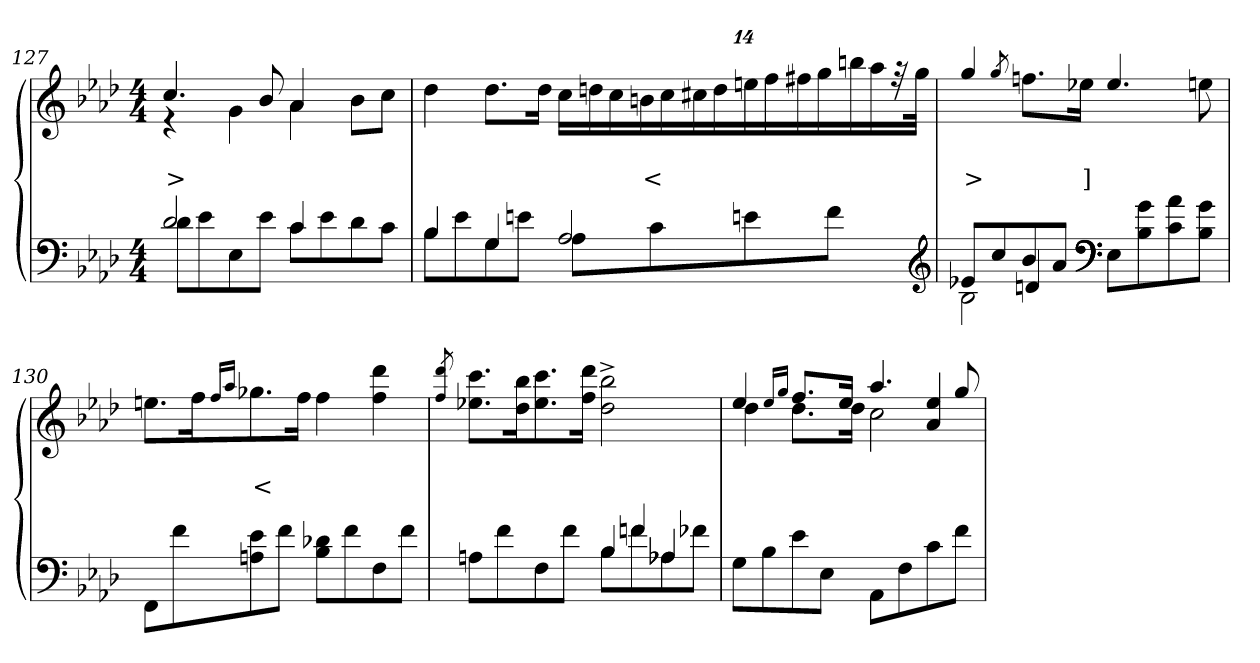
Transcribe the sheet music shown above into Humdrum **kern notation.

**kern	**kern	**text	**text
*part2	*part1	*part1	*part1
*staff2	*staff1	*staff1	*staff1
*clefF4	*clefG2	*	*
*k[b-e-a-d-]	*k[b-e-a-d-]	*	*
*M4/4	*M4/4	*	*
=127	=127	=127	=127
*^	*^	*	*
2d-	8d-L	4.cc	4r	.	>
.	8e-	.	.	.	.
.	8E-	.	4g	.	.
.	8e-J	8b-	.	.	.
4c	8cL	4a-	4a-	.	.
.	8e-	.	.	.	.
4ryy	8d-	4ryy	8b-L	.	.
.	8cJ	.	8ccJ	.	.
*	*	*v	*v	*	*
=128	=128	=128	=128	=128
4B-	8B-L	4dd-	.	.
.	8e-	.	.	.
4G	8G	8.dd-L	.	.
.	8enJ	.	.	.
.	.	16dd-Jk	.	.
2A-	8A-L	28ccLL	.	.
.	.	28ddn	.	.
.	.	28cc	.	.
.	.	28bn	.	<
.	8c	.	.	.
.	.	28cc	.	.
.	.	28cc#X	.	.
.	.	28dd	.	.
.	8en	28een	.	.
.	.	28ff	.	.
.	.	28ff#X	.	.
.	.	28gg	.	.
.	8fJ	.	.	.
.	.	28bbn	.	.
.	.	28aa-	.	.
.	.	56r	.	.
.	.	56ggJJk	.	.
*v	*v	*	*	*
*clefG2	*	*	*
=129	=129	=129	=129
*^	*	*	*
*	*^	*	*	*
8e-XL	2B-	4ryy	4gg/	.	>
8cc	.	.	.	.	.
.	.	.	8qgg/	.	.
8b-	.	4dn	8.ffnL	.	.
8a-J	.	.	.	.	.
.	.	.	16ee-XJk	.	]
*clefF4	*	*	*	*	*
8E-L	2ryy	2ryy	4.ee-/	.	.
8g 8B-	.	.	.	.	.
8a- 8c	.	.	.	.	.
8g 8B-J	.	.	8een	.	.
*v	*v	*v	*	*	*
=130	=130	=130	=130
8FF/L	8.eenL	.	.
8f\	.	.	.
.	16ff	.	.
.	16qqff/L	.	.
.	16qqaa-/J	.	.
8e-\ 8An\	8.gg-X	.	<
8f\J	.	.	.
.	16ffJk	.	.
8d-X 8B-L	4ff	.	.
8f	.	.	.
8F	4ddd- 4ff	.	.
8fJ	.	.	.
=131	=131	=131	=131
.	8qddd-/ 8qff/	.	.
*^	*	*	*
*	*^	*	*	*
2ryy	8AnL	8ryy	8.ccc 8.ee-XL	.	.
*	*v	*v	*	*	*
.	8f	.	.	.
.	.	16bb- 16dd-	.	.
.	8F	8.ccc 8.ee-	.	.
.	8fJ	.	.	.
.	.	16ddd- 16ffJk	.	.
4B-	8B-L	2bb-^> 2dd-^>	.	.
*	*^	*	*	*
.	8f	4fn/	.	.	.
4A-X	8A-X	.	.	.	.
.	8f-XJ	8ryy	.	.	.
*v	*v	*v	*	*	*
=132	=132	=132	=132
*	*^	*	*
*	*	*^	*	*
8GL	4ee-	4dd-	2.ryy	.	.
8B-	.	.	.	.	.
.	16qqee-/LL	.	.	.	.
.	16qqgg/JJ	.	.	.	.
8e-	8.ffL	8.dd-L	.	.	.
8E-J	.	.	.	.	.
.	16ee-Jk	16dd-Jk	.	.	.
8AA-L	4.aa-	2cc	.	.	.
8F	.	.	.	.	.
8c	.	.	4ee- 4a-	.	.
8fJ	8gg	.	.	.	.
*	*v	*v	*v	*	*
=	=	=	=
*-	*-	*-	*-
